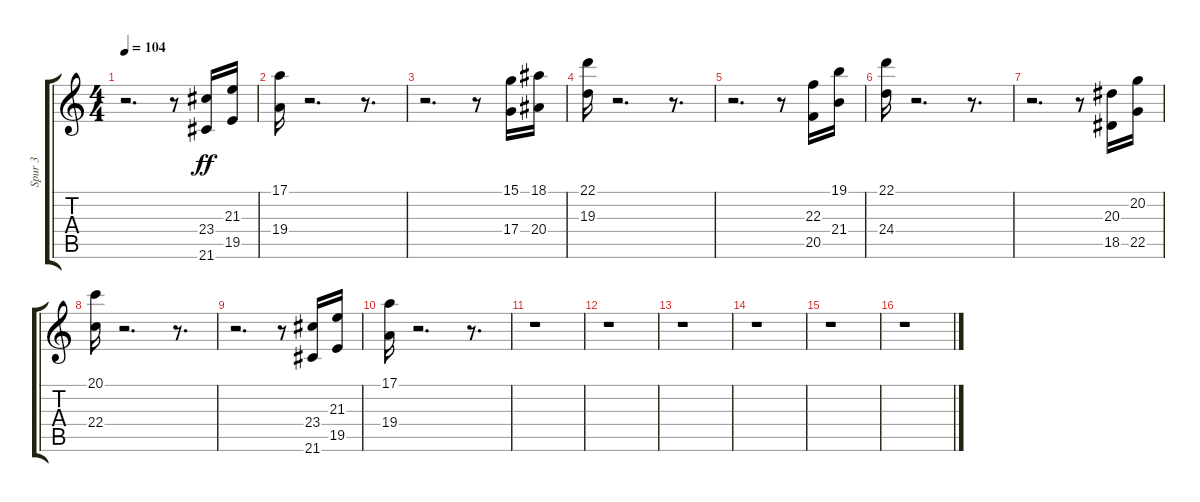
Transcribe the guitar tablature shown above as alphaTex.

\track ("Spur 3" "Spur 3") {instrument stringensemble1}
\staff {score tabs}
\tuning (E4 B3 G3 D3 A2 E2) {hide}
\ts (4 4)
\tempo 104
\clef g2
\ks c
r.2{d dy ff} r.8 (23.4 21.6).16 (21.3 19.5).16 |
(17.1 19.4).16 r.2{d} r.8{d} |
r.2{d} r.8 (15.1 17.4).16 (18.1 20.4).16 |
(22.1 19.3).16 r.2{d} r.8{d} |
r.2{d} r.8 (22.3 20.5).16 (19.1 21.4).16 |
(22.1 24.4).16 r.2{d} r.8{d} |
r.2{d} r.8 (20.3 18.5).16 (20.2 22.5).16 |
(20.1 22.4).16 r.2{d} r.8{d} |
r.2{d} r.8 (23.4 21.6).16 (21.3 19.5).16 |
(17.1 19.4).16 r.2{d} r.8{d} |
r.1 |
r.1 |
r.1 |
r.1 |
r.1 |
r.1
